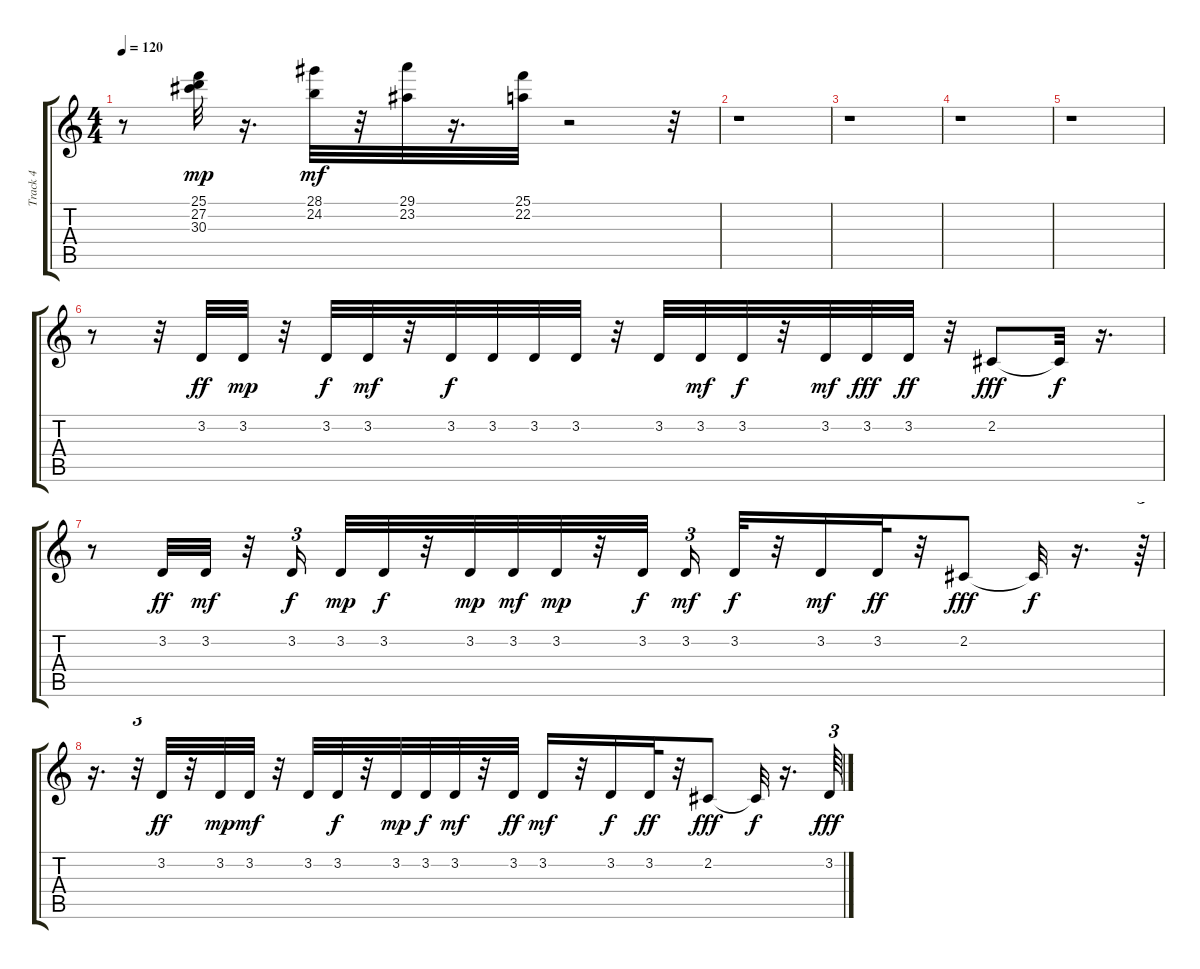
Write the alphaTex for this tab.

\track ("Track 4" "Track 4") {instrument electricgrandpiano}
\staff {score tabs}
\tuning (E4 B3 G3 D3 A2 E2) {hide}
\ts (4 4)
\tempo 120
\clef g2
\ks c
r.8{dy ff} (25.1 27.2 30.3).32{dy mp} r.16{d} (28.1 24.2).32{dy mf} r.32 (29.1 23.2).32 r.16{d} (25.1 22.2).32 r.2 r.32 |
r.1 |
r.1 |
r.1 |
r.1 |
r.8 r.32 3.2.32{dy ff volume 15 instrument trumpet} 3.2.32{dy mp} r.32 3.2.32{dy f} 3.2.32{dy mf} r.32 3.2.32{dy f} 3.2.32 3.2.32 3.2.32 r.32 3.2.32 3.2.32{dy mf} 3.2.32{dy f} r.32 3.2.32{dy mf} 3.2.32{dy fff} 3.2.32{dy ff} r.32 2.2.8{dy fff} 2.2{t}.32{dy f} r.16{d} |
r.8 3.2.32{dy ff} 3.2.32{dy mf} r.32 3.2.16{tu (3 2) dy f} 3.2.32{dy mp} 3.2.32{dy f} r.32 3.2.32{dy mp} 3.2.32{dy mf} 3.2.32{dy mp} r.32 3.2.32{dy f} 3.2.16{tu (3 2) dy mf} 3.2.32{dy f} r.32 3.2.16{dy mf} 3.2.32{dy ff} r.32 2.2.8{dy fff} 2.2{t}.32{dy f} r.16{d} r.64{tu (3 2)} |
r.16{d} r.32{tu (3 2)} 3.2.32{dy ff} r.32 3.2.32{dy mp} 3.2.32{dy mf} r.32 3.2.32 3.2.32{dy f} r.32 3.2.32{dy mp} 3.2.32{dy f} 3.2.32{dy mf} r.32 3.2.32{dy ff} 3.2.16{dy mf} r.32 3.2.16{dy f} 3.2.32{dy ff} r.32 2.2.8{dy fff} 2.2{t}.32{dy f} r.16{d} 3.2.64{tu (3 2) dy fff}
